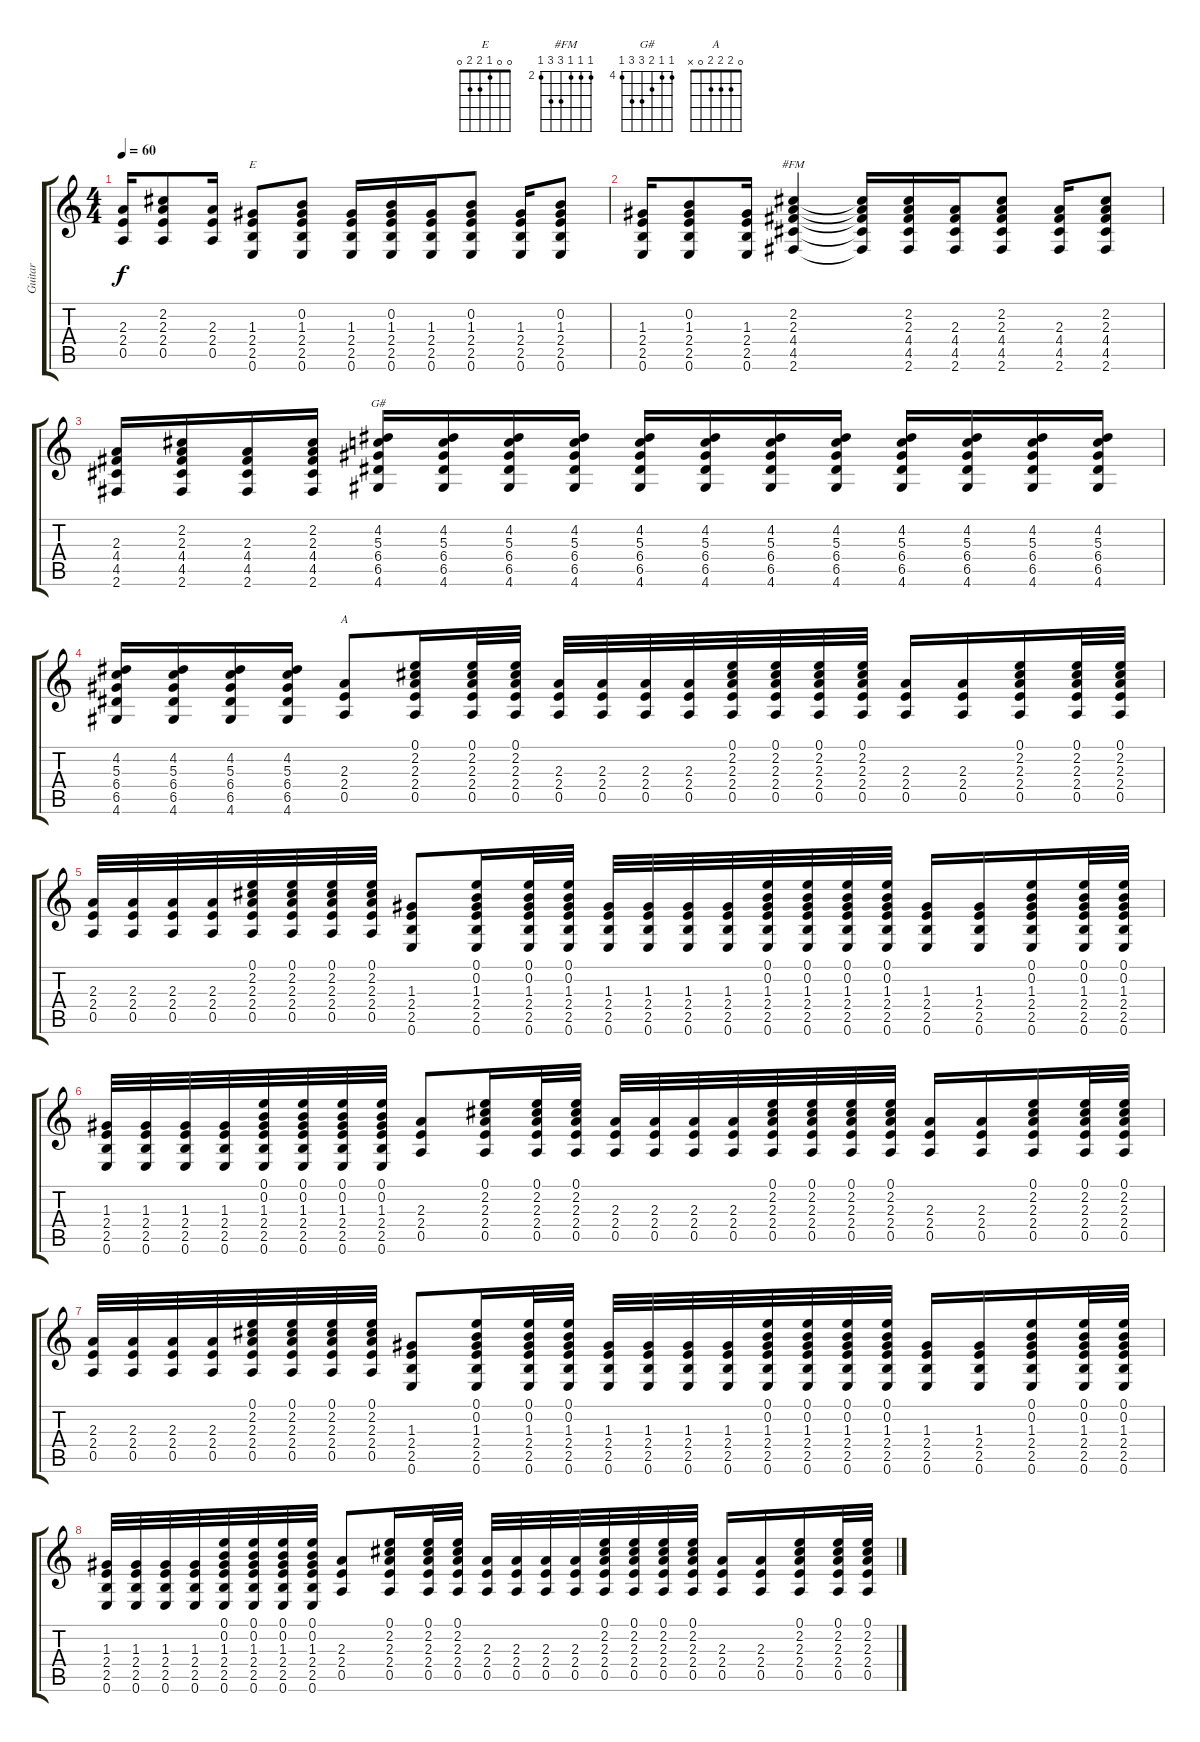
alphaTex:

\track ("Guitar" "Guitar") {instrument acousticguitarsteel}
\staff {score tabs}
\tuning (E4 B3 G3 D3 A2 E2) {hide}
\chord ("E" 0 0 1 2 2 0)
\chord ("#FM" 2 2 2 4 4 2) {firstfret 2}
\chord ("G#" 4 4 5 6 6 4) {firstfret 4}
\chord ("A" 0 2 2 2 0 x)
\ts (4 4)
\tempo 60
\clef g2
\ks c
(2.3 2.4 0.5).16{dy f} (2.2 2.3 2.4 0.5).8 (2.3 2.4 0.5).16 (1.3 2.4 2.5 0.6).8{ch "E"} (0.2 1.3 2.4 2.5 0.6).8 (1.3 2.4 2.5 0.6).16 (0.2 1.3 2.4 2.5 0.6).16 (1.3 2.4 2.5 0.6).16 (0.2 1.3 2.4 2.5 0.6).8 (1.3 2.4 2.5 0.6).16 (0.2 1.3 2.4 2.5 0.6).8 |
(1.3 2.4 2.5 0.6).16 (0.2 1.3 2.4 2.5 0.6).8 (1.3 2.4 2.5 0.6).16 (2.2 2.3 4.4 4.5 2.6).4{ch "#FM"} (2.2{t} 2.3{t} 4.4{t} 4.5{t} 2.6{t}).16 (2.2 2.3 4.4 4.5 2.6).16 (2.3 4.4 4.5 2.6).16 (2.2 2.3 4.4 4.5 2.6).8 (2.3 4.4 4.5 2.6).16 (2.2 2.3 4.4 4.5 2.6).8 |
(2.3 4.4 4.5 2.6).16 (2.2 2.3 4.4 4.5 2.6).16 (2.3 4.4 4.5 2.6).16 (2.2 2.3 4.4 4.5 2.6).16 (4.2 5.3 6.4 6.5 4.6).16{ch "G#"} (4.2 5.3 6.4 6.5 4.6).16 (4.2 5.3 6.4 6.5 4.6).16 (4.2 5.3 6.4 6.5 4.6).16 (4.2 5.3 6.4 6.5 4.6).16 (4.2 5.3 6.4 6.5 4.6).16 (4.2 5.3 6.4 6.5 4.6).16 (4.2 5.3 6.4 6.5 4.6).16 (4.2 5.3 6.4 6.5 4.6).16 (4.2 5.3 6.4 6.5 4.6).16 (4.2 5.3 6.4 6.5 4.6).16 (4.2 5.3 6.4 6.5 4.6).16 |
(4.2 5.3 6.4 6.5 4.6).16 (4.2 5.3 6.4 6.5 4.6).16 (4.2 5.3 6.4 6.5 4.6).16 (4.2 5.3 6.4 6.5 4.6).16 (2.3 2.4 0.5).8{ch "A"} (0.1 2.2 2.3 2.4 0.5).16 (0.1 2.2 2.3 2.4 0.5).32 (0.1 2.2 2.3 2.4 0.5).32 (2.3 2.4 0.5).32 (2.3 2.4 0.5).32 (2.3 2.4 0.5).32 (2.3 2.4 0.5).32 (0.1 2.2 2.3 2.4 0.5).32 (0.1 2.2 2.3 2.4 0.5).32 (0.1 2.2 2.3 2.4 0.5).32 (0.1 2.2 2.3 2.4 0.5).32 (2.3 2.4 0.5).16 (2.3 2.4 0.5).16 (0.1 2.2 2.3 2.4 0.5).16 (0.1 2.2 2.3 2.4 0.5).32 (0.1 2.2 2.3 2.4 0.5).32 |
(2.3 2.4 0.5).32 (2.3 2.4 0.5).32 (2.3 2.4 0.5).32 (2.3 2.4 0.5).32 (0.1 2.2 2.3 2.4 0.5).32 (0.1 2.2 2.3 2.4 0.5).32 (0.1 2.2 2.3 2.4 0.5).32 (0.1 2.2 2.3 2.4 0.5).32 (1.3 2.4 2.5 0.6).8 (0.1 0.2 1.3 2.4 2.5 0.6).16 (0.1 0.2 1.3 2.4 2.5 0.6).32 (0.1 0.2 1.3 2.4 2.5 0.6).32 (1.3 2.4 2.5 0.6).32 (1.3 2.4 2.5 0.6).32 (1.3 2.4 2.5 0.6).32 (1.3 2.4 2.5 0.6).32 (0.1 0.2 1.3 2.4 2.5 0.6).32 (0.1 0.2 1.3 2.4 2.5 0.6).32 (0.1 0.2 1.3 2.4 2.5 0.6).32 (0.1 0.2 1.3 2.4 2.5 0.6).32 (1.3 2.4 2.5 0.6).16 (1.3 2.4 2.5 0.6).16 (0.1 0.2 1.3 2.4 2.5 0.6).16 (0.1 0.2 1.3 2.4 2.5 0.6).32 (0.1 0.2 1.3 2.4 2.5 0.6).32 |
(1.3 2.4 2.5 0.6).32 (1.3 2.4 2.5 0.6).32 (1.3 2.4 2.5 0.6).32 (1.3 2.4 2.5 0.6).32 (0.1 0.2 1.3 2.4 2.5 0.6).32 (0.1 0.2 1.3 2.4 2.5 0.6).32 (0.1 0.2 1.3 2.4 2.5 0.6).32 (0.1 0.2 1.3 2.4 2.5 0.6).32 (2.3 2.4 0.5).8 (0.1 2.2 2.3 2.4 0.5).16 (0.1 2.2 2.3 2.4 0.5).32 (0.1 2.2 2.3 2.4 0.5).32 (2.3 2.4 0.5).32 (2.3 2.4 0.5).32 (2.3 2.4 0.5).32 (2.3 2.4 0.5).32 (0.1 2.2 2.3 2.4 0.5).32 (0.1 2.2 2.3 2.4 0.5).32 (0.1 2.2 2.3 2.4 0.5).32 (0.1 2.2 2.3 2.4 0.5).32 (2.3 2.4 0.5).16 (2.3 2.4 0.5).16 (0.1 2.2 2.3 2.4 0.5).16 (0.1 2.2 2.3 2.4 0.5).32 (0.1 2.2 2.3 2.4 0.5).32 |
(2.3 2.4 0.5).32 (2.3 2.4 0.5).32 (2.3 2.4 0.5).32 (2.3 2.4 0.5).32 (0.1 2.2 2.3 2.4 0.5).32 (0.1 2.2 2.3 2.4 0.5).32 (0.1 2.2 2.3 2.4 0.5).32 (0.1 2.2 2.3 2.4 0.5).32 (1.3 2.4 2.5 0.6).8 (0.1 0.2 1.3 2.4 2.5 0.6).16 (0.1 0.2 1.3 2.4 2.5 0.6).32 (0.1 0.2 1.3 2.4 2.5 0.6).32 (1.3 2.4 2.5 0.6).32 (1.3 2.4 2.5 0.6).32 (1.3 2.4 2.5 0.6).32 (1.3 2.4 2.5 0.6).32 (0.1 0.2 1.3 2.4 2.5 0.6).32 (0.1 0.2 1.3 2.4 2.5 0.6).32 (0.1 0.2 1.3 2.4 2.5 0.6).32 (0.1 0.2 1.3 2.4 2.5 0.6).32 (1.3 2.4 2.5 0.6).16 (1.3 2.4 2.5 0.6).16 (0.1 0.2 1.3 2.4 2.5 0.6).16 (0.1 0.2 1.3 2.4 2.5 0.6).32 (0.1 0.2 1.3 2.4 2.5 0.6).32 |
(1.3 2.4 2.5 0.6).32 (1.3 2.4 2.5 0.6).32 (1.3 2.4 2.5 0.6).32 (1.3 2.4 2.5 0.6).32 (0.1 0.2 1.3 2.4 2.5 0.6).32 (0.1 0.2 1.3 2.4 2.5 0.6).32 (0.1 0.2 1.3 2.4 2.5 0.6).32 (0.1 0.2 1.3 2.4 2.5 0.6).32 (2.3 2.4 0.5).8 (0.1 2.2 2.3 2.4 0.5).16 (0.1 2.2 2.3 2.4 0.5).32 (0.1 2.2 2.3 2.4 0.5).32 (2.3 2.4 0.5).32 (2.3 2.4 0.5).32 (2.3 2.4 0.5).32 (2.3 2.4 0.5).32 (0.1 2.2 2.3 2.4 0.5).32 (0.1 2.2 2.3 2.4 0.5).32 (0.1 2.2 2.3 2.4 0.5).32 (0.1 2.2 2.3 2.4 0.5).32 (2.3 2.4 0.5).16 (2.3 2.4 0.5).16 (0.1 2.2 2.3 2.4 0.5).16 (0.1 2.2 2.3 2.4 0.5).32 (0.1 2.2 2.3 2.4 0.5).32
